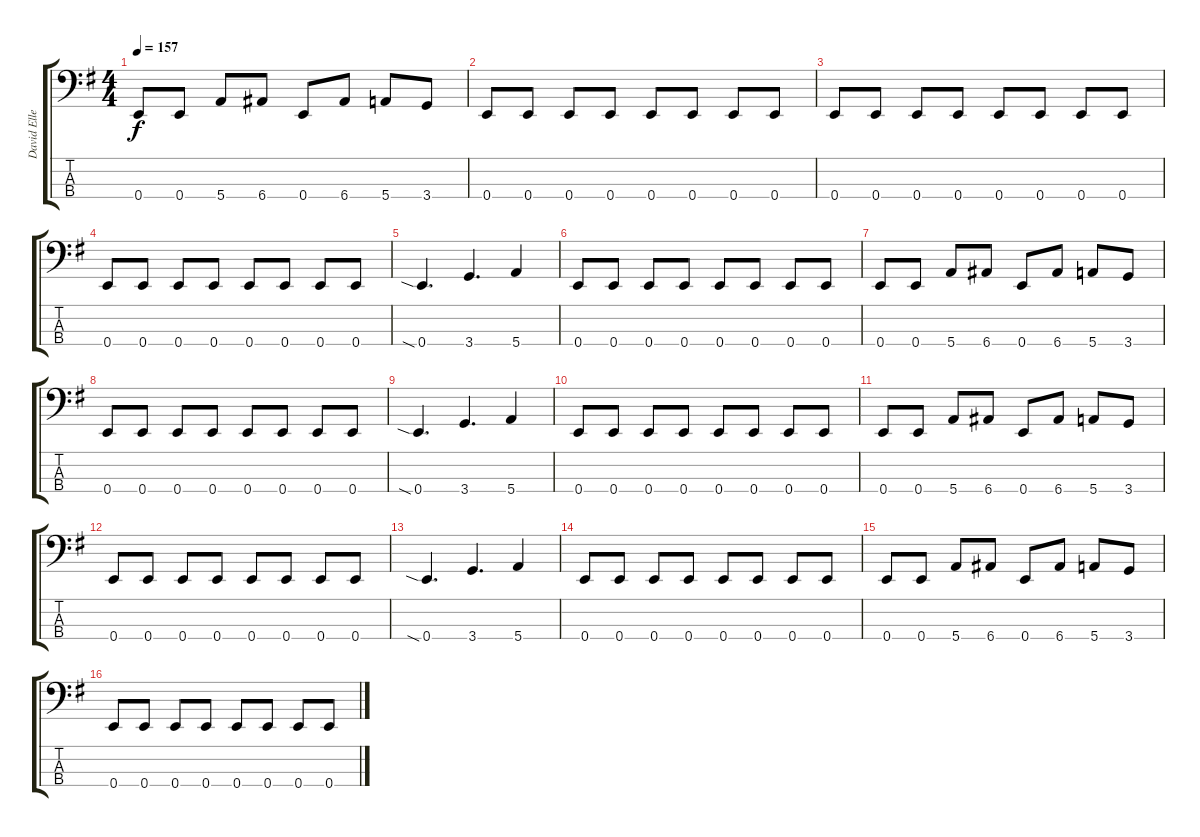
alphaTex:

\track ("David Ellefson" "David Elle") {instrument electricbasspick}
\staff {score tabs}
\tuning (G2 D2 A1 E1) {hide}
\ts (4 4)
\tempo 157
\clef f4
\ks g
0.4.8{dy f} 0.4.8 5.4.8 6.4.8 0.4.8 6.4.8 5.4.8 3.4.8 |
0.4.8 0.4.8 0.4.8 0.4.8 0.4.8 0.4.8 0.4.8 0.4.8 |
0.4.8 0.4.8 0.4.8 0.4.8 0.4.8 0.4.8 0.4.8 0.4.8 |
0.4.8 0.4.8 0.4.8 0.4.8 0.4.8 0.4.8 0.4.8 0.4.8 |
0.4{sia}.4{d} 3.4.4{d} 5.4.4 |
0.4.8 0.4.8 0.4.8 0.4.8 0.4.8 0.4.8 0.4.8 0.4.8 |
0.4.8 0.4.8 5.4.8 6.4.8 0.4.8 6.4.8 5.4.8 3.4.8 |
0.4.8 0.4.8 0.4.8 0.4.8 0.4.8 0.4.8 0.4.8 0.4.8 |
0.4{sia}.4{d} 3.4.4{d} 5.4.4 |
0.4.8 0.4.8 0.4.8 0.4.8 0.4.8 0.4.8 0.4.8 0.4.8 |
0.4.8 0.4.8 5.4.8 6.4.8 0.4.8 6.4.8 5.4.8 3.4.8 |
0.4.8 0.4.8 0.4.8 0.4.8 0.4.8 0.4.8 0.4.8 0.4.8 |
0.4{sia}.4{d} 3.4.4{d} 5.4.4 |
0.4.8 0.4.8 0.4.8 0.4.8 0.4.8 0.4.8 0.4.8 0.4.8 |
0.4.8 0.4.8 5.4.8 6.4.8 0.4.8 6.4.8 5.4.8 3.4.8 |
0.4.8 0.4.8 0.4.8 0.4.8 0.4.8 0.4.8 0.4.8 0.4.8
